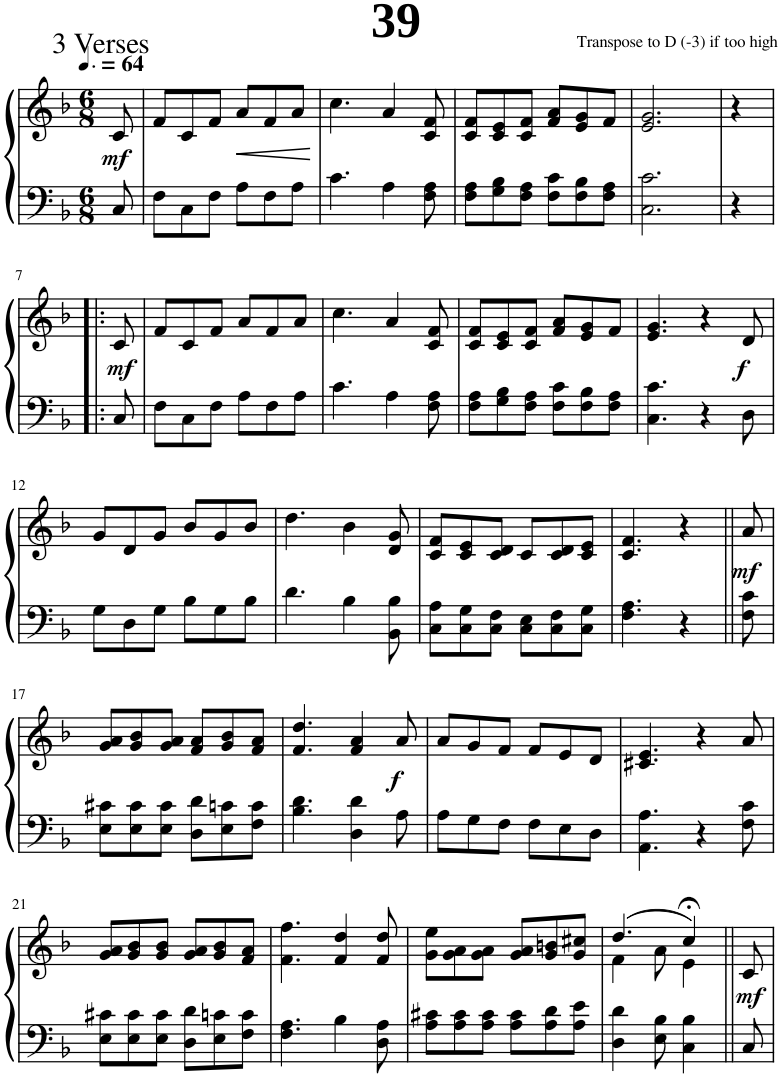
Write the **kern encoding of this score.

**kern	**kern	**dynam
*part1	*part1	*part1
*staff2	*staff1	*staff1/2
*I"Piano	*	*
*I'Pno.	*	*
*clefF4	*clefG2	*
*k[b-]	*k[b-]	*
*M6/8	*M6/8	*
*MM96	*MM96	*
=1	=1	=1
!	!	!LO:DY:b
8C/	8c/	mf
=2	=2	=2
8F\L	8f/L	.
8C\	8c/	.
8F\J	8f/J	.
!	!	!LO:HP:b
8A\L	8a/L	<
8F\	8f/	.
8A\J	8a/J	.
.	.	[
=3	=3	=3
4.c\	4.cc\	.
4A\	4a/	.
8F\ 8A\	8c/ 8f/	.
=4	=4	=4
8F\ 8A\L	8c/ 8f/L	.
8G\ 8B-\	8c/ 8e/	.
8F\ 8A\J	8c/ 8f/J	.
8F\ 8c\L	8f/ 8a/L	.
8F\ 8B-\	8e/ 8g/	.
8F\ 8A\J	8f/J	.
=5	=5	=5
2.C\ 2.c\	2.e/ 2.g/	.
=6	=6	=6
4r	4r	.
!!LO:LB:g=z
=7!|:	=7!|:	=7!|:
!	!	!LO:DY:b
8C/	8c/	mf
=8	=8	=8
8F\L	8f/L	.
8C\	8c/	.
8F\J	8f/J	.
8A\L	8a/L	.
8F\	8f/	.
8A\J	8a/J	.
=9	=9	=9
4.c\	4.cc\	.
4A\	4a/	.
8F\ 8A\	8c/ 8f/	.
=10	=10	=10
8F\ 8A\L	8c/ 8f/L	.
8G\ 8B-\	8c/ 8e/	.
8F\ 8A\J	8c/ 8f/J	.
8F\ 8c\L	8f/ 8a/L	.
8F\ 8B-\	8e/ 8g/	.
8F\ 8A\J	8f/J	.
=11	=11	=11
4.C\ 4.c\	4.e/ 4.g/	.
4r	4r	.
!	!	!LO:DY:b
8D\	8d/	f
!!LO:LB:g=z
=12	=12	=12
8G\L	8g/L	.
8D\	8d/	.
8G\J	8g/J	.
8B-\L	8b-/L	.
8G\	8g/	.
8B-\J	8b-/J	.
=13	=13	=13
4.d\	4.dd\	.
4B-\	4b-\	.
8BB-\ 8B-\	8d/ 8g/	.
=14	=14	=14
8C\ 8A\L	8c/ 8f/L	.
8C\ 8G\	8c/ 8e/	.
8C\ 8F\J	8c/ 8d/J	.
8C\ 8E\L	8c/L	.
8C\ 8F\	8c/ 8d/	.
8C\ 8G\J	8c/ 8e/J	.
=15	=15	=15
4.F\ 4.A\	4.c/ 4.f/	.
4r	4r	.
=16||	=16||	=16||
!	!	!LO:DY:b
8F\ 8c\	8a/	mf
!!LO:LB:g=z
=17	=17	=17
8E\ 8c#X\L	8g/ 8a/L	.
8E\ 8c#\	8g/ 8b-/	.
8E\ 8c#\J	8g/ 8a/J	.
8D\ 8d\L	8f/ 8a/L	.
8E\ 8cn\	8g/ 8b-/	.
8F\ 8c\J	8f/ 8a/J	.
=18	=18	=18
4.B-\ 4.d\	4.f/ 4.dd/	.
4D\ 4d\	4f/ 4a/	.
!	!	!LO:DY:b
8A\	8a/	f
=19	=19	=19
8A\L	8a/L	.
8G\	8g/	.
8F\J	8f/J	.
8F\L	8f/L	.
8E\	8e/	.
8D\J	8d/J	.
=20	=20	=20
4.AA\ 4.A\	4.c#X/ 4.e/	.
4r	4r	.
8F\ 8c\	8a/	.
!!LO:LB:g=z
=21	=21	=21
8E\ 8c#X\L	8g/ 8a/L	.
8E\ 8c#\	8g/ 8b-/	.
8E\ 8c#\J	8g/ 8b-/J	.
8D\ 8d\L	8g/ 8a/L	.
8E\ 8cn\	8g/ 8b-/	.
8F\ 8c\J	8f/ 8a/J	.
=22	=22	=22
4.F\ 4.A\	4.f\ 4.ff\	.
4B-\	4f/ 4dd/	.
8D\ 8A\	8f/ 8dd/	.
=23	=23	=23
8A\ 8c#X\L	8g\ 8ee\L	.
8A\ 8c#\	8g\ 8a\	.
8A\ 8c#\J	8g\ 8a\J	.
8A\ 8c#\L	8g/ 8a/L	.
8A\ 8d\	8g/ 8bn/	.
8A\ 8e\J	8g/ 8cc#X/J	.
=24	=24	=24
*	*^	*
4D\ 4d\	(4.dd/	4f\	.
8E\ 8B-\	.	8a\	.
4C\ 4B-\	4cc;</)	4e\	.
=25||	=25||	=25||	=25||
!	!	!	!LO:DY:b
*	*v	*v	*
8C/	8c/	mf
=	=	=
*-	*-	*-
